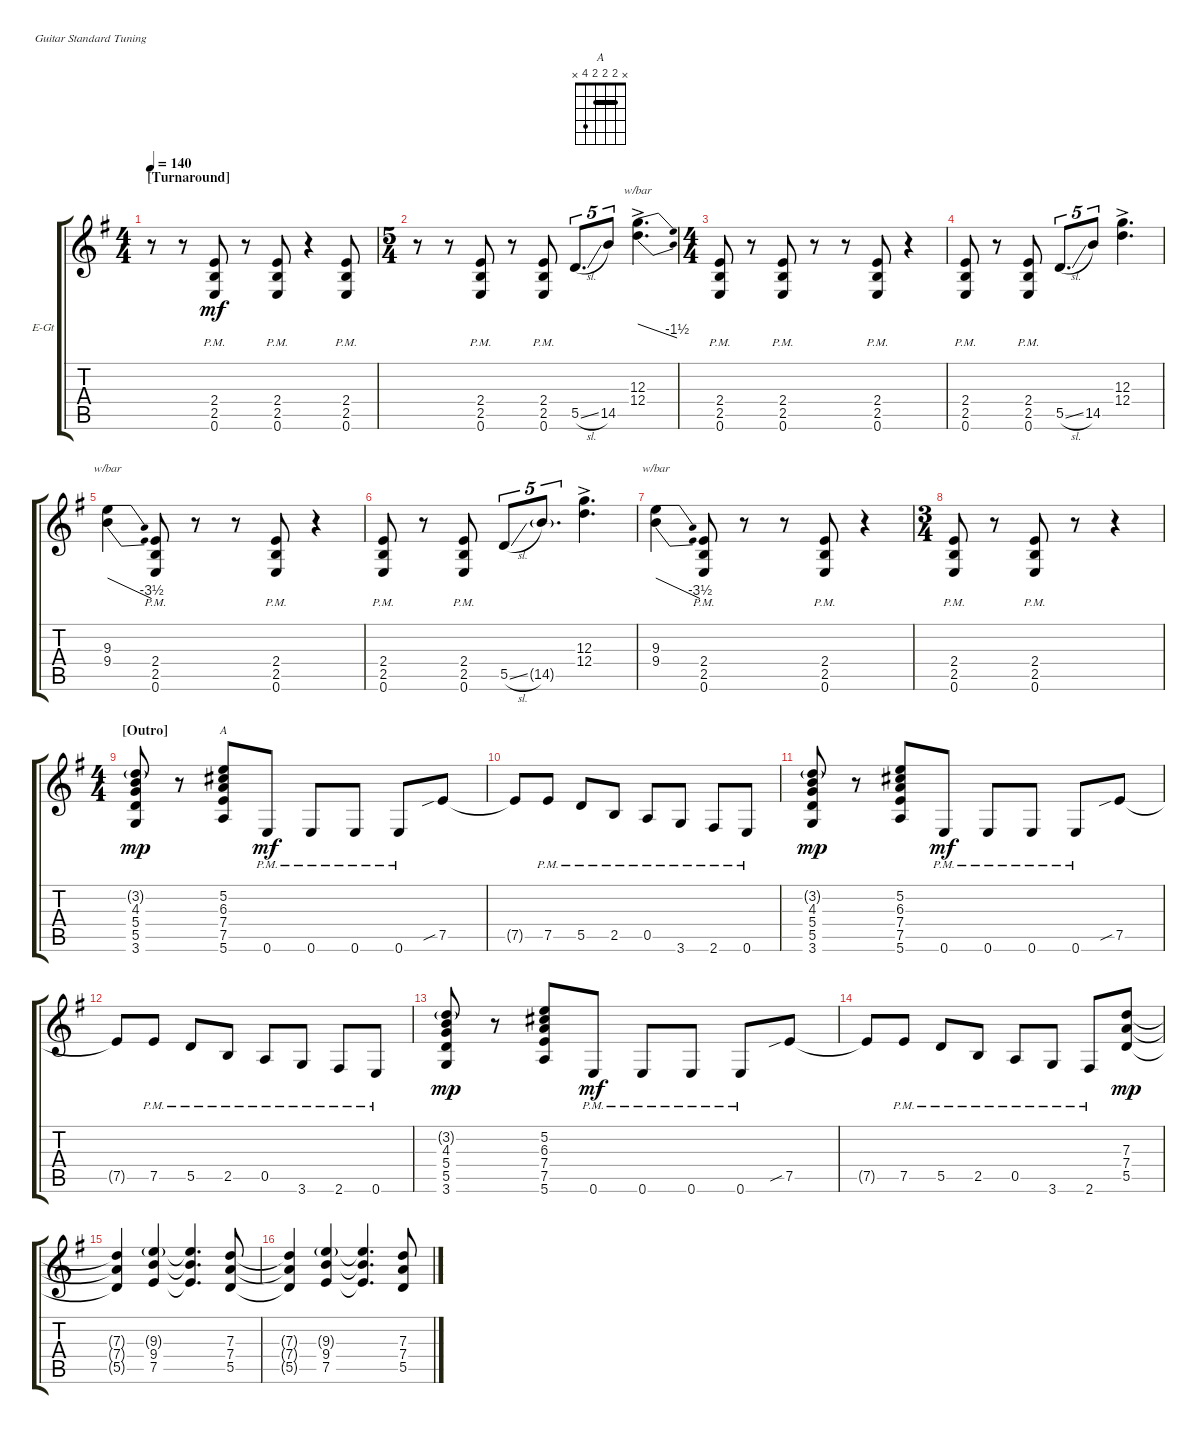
\defaultSystemsLayout 4
\bracketExtendMode groupsimilarinstruments
\firstSystemTrackNameOrientation horizontal
\otherSystemsTrackNameOrientation horizontal
\track ("Lead Guitar" "E-Gt") {instrument overdrivenguitar}
\staff {score tabs}
\tuning (E4 B3 G3 D3 A2 E2)
\chord ("A" x 2 2 2 4 x) {barre (2 2)}
\ts (4 4)
\section ("" "[Turnaround]")
\tempo 140
\clef g2
\ks g
r.8{dy mp} r.8 (2.4{pm} 2.5{pm} 0.6{pm}).8{dy mf} r.8 (2.4{pm} 2.5{pm} 0.6{pm}).8 r.4 (2.4{pm} 2.5{pm} 0.6{pm}).8 |
\ts (5 4)
r.8 r.8 (2.4{pm} 2.5{pm} 0.6{pm}).8 r.8 (2.4{pm} 2.5{pm} 0.6{pm}).8 5.5{sl}.8{d tu (5 4)} 14.5.8{tu (5 4)} (12.3{ac} 12.4).4{d tbe (dive default 41.4 0 57 -6)} |
\ts (4 4)
(2.4{pm} 2.5{pm} 0.6{pm}).8 r.8 (2.4{pm} 2.5{pm} 0.6{pm}).8 r.8 r.8 (2.4{pm} 2.5{pm} 0.6{pm}).8 r.4 |
(2.4{pm} 2.5{pm} 0.6{pm}).8 r.8 (2.4{pm} 2.5{pm} 0.6{pm}).8 5.5{sl}.8{d tu (5 4)} 14.5.8{tu (5 4)} (12.3{ac} 12.4).4{d} |
(9.3 9.4).4{tbe (dive default 24 0 58.8 -14)} (2.4{pm} 2.5{pm} 0.6{pm}).8 r.8 r.8 (2.4{pm} 2.5{pm} 0.6{pm}).8 r.4 |
(2.4{pm} 2.5{pm} 0.6{pm}).8 r.8 (2.4{pm} 2.5{pm} 0.6{pm}).8 5.5{sl}.8{tu (5 4)} 14.5{g}.8{d tu (5 4)} (12.3{ac} 12.4).4{d} |
(9.3 9.4).4{tbe (dive default 24 0 58.8 -14)} (2.4{pm} 2.5{pm} 0.6{pm}).8 r.8 r.8 (2.4{pm} 2.5{pm} 0.6{pm}).8 r.4 |
\ts (3 4)
(2.4{pm} 2.5{pm} 0.6{pm}).8 r.8 (2.4{pm} 2.5{pm} 0.6{pm}).8 r.8 r.4 |
\ts (4 4)
\section ("" "[Outro]")
(5.4 3.6 5.5 4.3 3.2{g}).8{dy mp} r.8 (5.6 7.5 7.4 6.3 5.2).8{ch "A"} 0.6{pm}.8{dy mf} 0.6{pm}.8 0.6{pm}.8 0.6{pm}.8 7.5{sib}.8 |
7.5{t}.8 7.5{pm}.8 5.5{pm}.8 2.5{pm}.8 0.5{pm}.8 3.6{pm}.8 2.6{pm}.8 0.6{pm}.8 |
(5.4 3.6 5.5 4.3 3.2{g}).8{dy mp} r.8 (5.6 7.5 7.4 6.3 5.2).8 0.6{pm}.8{dy mf} 0.6{pm}.8 0.6{pm}.8 0.6{pm}.8 7.5{sib}.8 |
7.5{t}.8 7.5{pm}.8 5.5{pm}.8 2.5{pm}.8 0.5{pm}.8 3.6{pm}.8 2.6{pm}.8 0.6{pm}.8 |
(5.4 3.6 5.5 4.3 3.2{g}).8{dy mp} r.8 (5.6 7.5 7.4 6.3 5.2).8 0.6{pm}.8{dy mf} 0.6{pm}.8 0.6{pm}.8 0.6{pm}.8 7.5{sib}.8 |
7.5{t}.8 7.5{pm}.8 5.5{pm}.8 2.5{pm}.8 0.5{pm}.8 3.6{pm}.8 2.6{pm}.8 (5.5 7.4 7.3).8{dy mp} |
(5.5{t} 7.4{t} 7.3{t}).4 (7.5 9.4 9.3{g}).4 (7.5{t} 9.4{t} 9.3{t}).4{d} (5.5 7.4 7.3).8 |
(5.5{t} 7.4{t} 7.3{t}).4 (7.5 9.4 9.3{g}).4 (7.5{t} 9.4{t} 9.3{t}).4{d} (5.5 7.4 7.3).8
